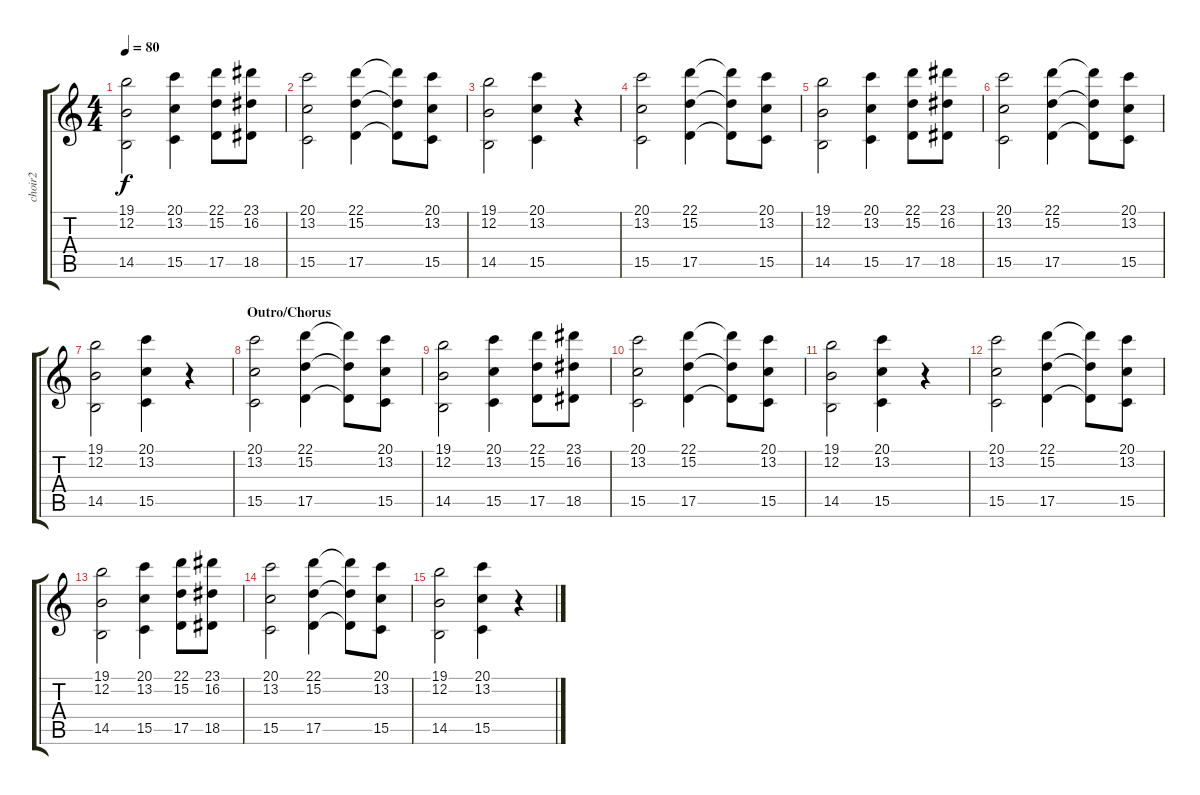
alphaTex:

\track ("choir2" "choir2") {instrument choiraahs}
\staff {score tabs}
\tuning (E4 B3 G3 D3 A2 E2) {hide}
\ts (4 4)
\tempo 80
\clef g2
\ks c
(19.1 12.2 14.5).2{dy f} (20.1 13.2 15.5).4 (22.1 15.2 17.5).8 (23.1 16.2 18.5).8 |
(20.1 13.2 15.5).2 (22.1 15.2 17.5).4 (22.1{t} 15.2{t} 17.5{t}).8 (20.1 13.2 15.5).8 |
(19.1 12.2 14.5).2 (20.1 13.2 15.5).4 r.4 |
(20.1 13.2 15.5).2 (22.1 15.2 17.5).4 (22.1{t} 15.2{t} 17.5{t}).8 (20.1 13.2 15.5).8 |
(19.1 12.2 14.5).2 (20.1 13.2 15.5).4 (22.1 15.2 17.5).8 (23.1 16.2 18.5).8 |
(20.1 13.2 15.5).2 (22.1 15.2 17.5).4 (22.1{t} 15.2{t} 17.5{t}).8 (20.1 13.2 15.5).8 |
(19.1 12.2 14.5).2 (20.1 13.2 15.5).4 r.4 |
\section ("" "Outro/Chorus")
(20.1 13.2 15.5).2 (22.1 15.2 17.5).4 (22.1{t} 15.2{t} 17.5{t}).8 (20.1 13.2 15.5).8 |
(19.1 12.2 14.5).2 (20.1 13.2 15.5).4 (22.1 15.2 17.5).8 (23.1 16.2 18.5).8 |
(20.1 13.2 15.5).2 (22.1 15.2 17.5).4 (22.1{t} 15.2{t} 17.5{t}).8 (20.1 13.2 15.5).8 |
(19.1 12.2 14.5).2 (20.1 13.2 15.5).4 r.4 |
(20.1 13.2 15.5).2 (22.1 15.2 17.5).4 (22.1{t} 15.2{t} 17.5{t}).8 (20.1 13.2 15.5).8 |
(19.1 12.2 14.5).2 (20.1 13.2 15.5).4 (22.1 15.2 17.5).8 (23.1 16.2 18.5).8 |
(20.1 13.2 15.5).2 (22.1 15.2 17.5).4 (22.1{t} 15.2{t} 17.5{t}).8 (20.1 13.2 15.5).8 |
(19.1 12.2 14.5).2 (20.1 13.2 15.5).4 r.4
